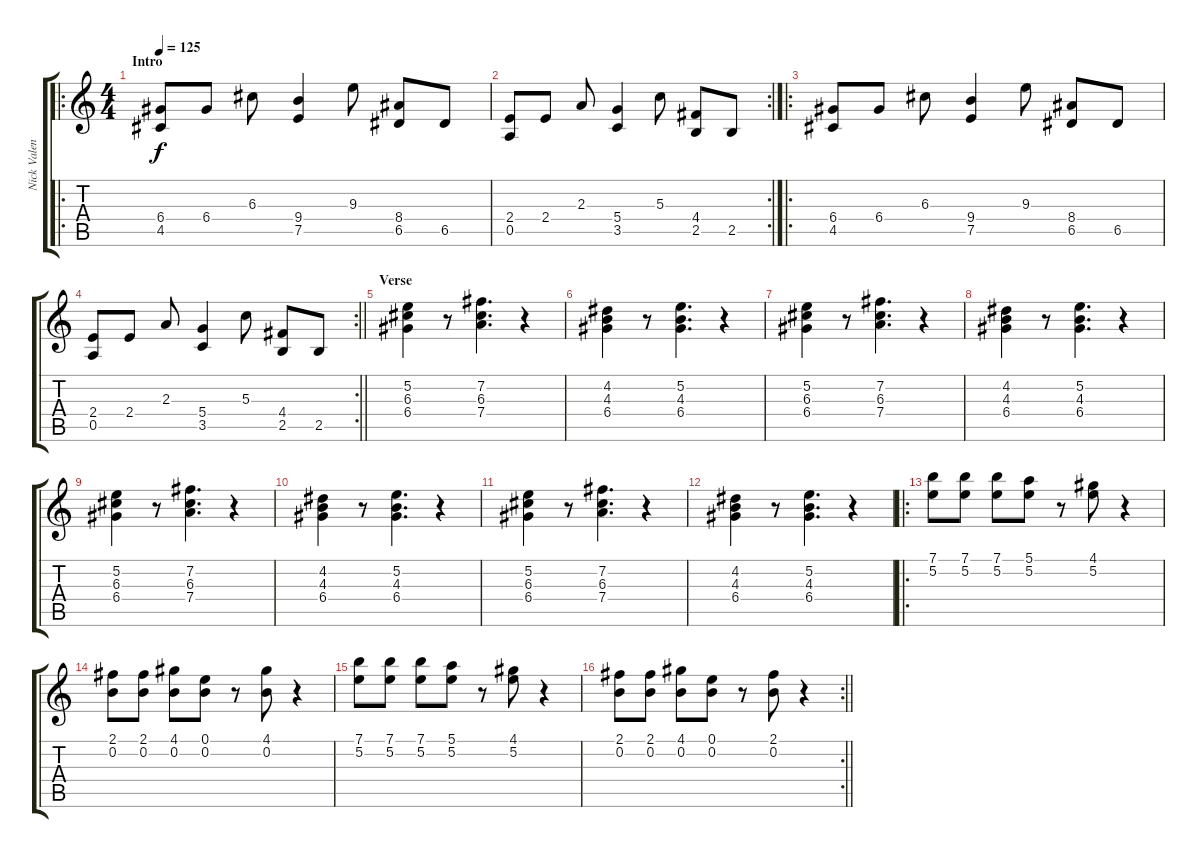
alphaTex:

\track ("Nick Valensi" "Nick Valen") {instrument overdrivenguitar}
\staff {score tabs}
\tuning (E4 B3 G3 D3 A2 E2) {hide}
\ro
\ts (4 4)
\section ("" "Intro")
\tempo 125
\clef g2
\ks c
(6.4 4.5).8{dy f instrument overdrivenguitar} 6.4.8 6.3.8 (9.4 7.5).4 9.3.8 (8.4 6.5).8 6.5.8 |
\rc 2
(2.4 0.5).8 2.4.8 2.3.8 (5.4 3.5).4 5.3.8 (4.4 2.5).8 2.5.8 |
\ro
(6.4 4.5).8 6.4.8 6.3.8 (9.4 7.5).4 9.3.8 (8.4 6.5).8 6.5.8 |
\rc 2
\barLineRight lightlight
(2.4 0.5).8 2.4.8 2.3.8 (5.4 3.5).4 5.3.8 (4.4 2.5).8 2.5.8 |
\section ("" "Verse")
(5.2 6.3 6.4).4 r.8 (7.2 6.3 7.4).4{d} r.4 |
(4.2 4.3 6.4).4 r.8 (5.2 4.3 6.4).4{d} r.4 |
(5.2 6.3 6.4).4 r.8 (7.2 6.3 7.4).4{d} r.4 |
(4.2 4.3 6.4).4 r.8 (5.2 4.3 6.4).4{d} r.4 |
(5.2 6.3 6.4).4 r.8 (7.2 6.3 7.4).4{d} r.4 |
(4.2 4.3 6.4).4 r.8 (5.2 4.3 6.4).4{d} r.4 |
(5.2 6.3 6.4).4 r.8 (7.2 6.3 7.4).4{d} r.4 |
(4.2 4.3 6.4).4 r.8 (5.2 4.3 6.4).4{d} r.4 |
\ro
(7.1 5.2).8 (7.1 5.2).8 (7.1 5.2).8 (5.1 5.2).8 r.8 (4.1 5.2).8 r.4 |
(2.1 0.2).8 (2.1 0.2).8 (4.1 0.2).8 (0.1 0.2).8 r.8 (4.1 0.2).8 r.4 |
(7.1 5.2).8 (7.1 5.2).8 (7.1 5.2).8 (5.1 5.2).8 r.8 (4.1 5.2).8 r.4 |
\rc 2
\barLineRight lightlight
(2.1 0.2).8 (2.1 0.2).8 (4.1 0.2).8 (0.1 0.2).8 r.8 (2.1 0.2).8 r.4
